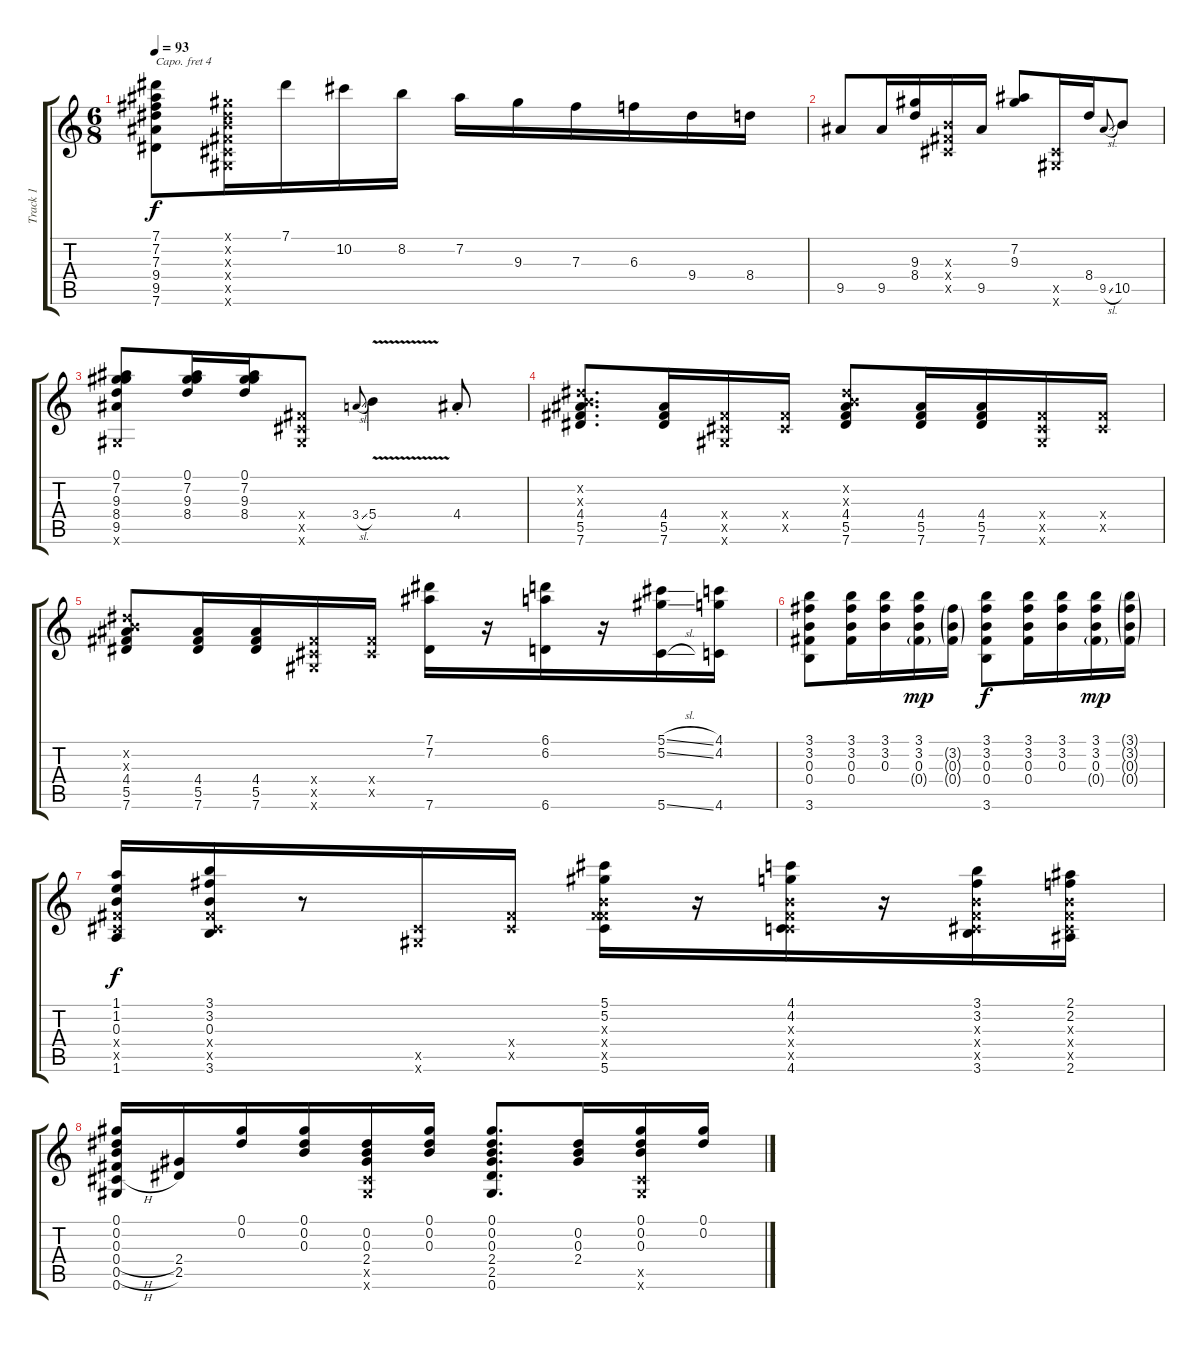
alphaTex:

\track ("Track 1" "Track 1") {instrument acousticguitarsteel}
\staff {score tabs}
\capo 4
\tuning (E4 B3 G3 D3 A2 E2) {hide}
\ts (6 8)
\tempo 93
\clef g2
\ks c
(7.1 7.2 7.3 9.4 9.5 7.6).8{dy f} (0.1{x} 0.2{x} 0.3{x} 0.4{x} 0.5{x} 0.6{x}).16 7.1.16 10.2.16 8.2.16 7.2.16 9.3.16 7.3.16 6.3.16 9.4.16 8.4.16 |
9.5.8 9.5.16 (9.3 8.4).16 (0.3{x} 0.4{x} 0.5{x}).16 9.5.16 (7.2 9.3).8 (0.5{x} 0.6{x}).16 8.4.16 9.5{sl}.8{gr onbeat} 10.5.8 |
(0.1 7.2 9.3 8.4 9.5 0.6{x}).8 (0.1 7.2 9.3 8.4).16 (0.1 7.2 9.3 8.4).16 (0.4{x} 0.5{x} 0.6{x}).8 3.4{sl}.8{gr onbeat} 5.4{v}.4 4.4{st}.8 |
(0.2{x} 0.3{x} 4.4 5.5 7.6).8{d} (4.4 5.5 7.6).16 (0.4{x} 0.5{x} 0.6{x}).16 (0.4{x} 0.5{x}).16 (0.2{x} 0.3{x} 4.4 5.5 7.6).8 (4.4 5.5 7.6).16 (4.4 5.5 7.6).16 (0.4{x} 0.5{x} 0.6{x}).16 (0.4{x} 0.5{x}).16 |
(0.2{x} 0.3{x} 4.4 5.5 7.6).8 (4.4 5.5 7.6).16 (4.4 5.5 7.6).16 (0.4{x} 0.5{x} 0.6{x}).16 (0.4{x} 0.5{x}).16 (7.1 7.2 7.6).16 r.16 (6.1 6.2 6.6).16 r.16 (5.1{sl} 5.2{sl} 5.6{sl}).16 (4.1 4.2 4.6).16 |
(3.1 3.2 0.3 0.4 3.6).8 (3.1 3.2 0.3 0.4).16 (3.1 3.2 0.3).16 (3.1 3.2 0.3 0.4{g}).16{dy mp} (3.2{g} 0.3{g} 0.4{g}).16 (3.1 3.2 0.3 0.4 3.6).8{dy f} (3.1 3.2 0.3 0.4).16 (3.1 3.2 0.3).16 (3.1 3.2 0.3 0.4{g}).16{dy mp} (3.1{g} 3.2{g} 0.3{g} 0.4{g}).16 |
(1.1 1.2 0.3 0.4{x} 0.5{x} 1.6).16{dy f} (3.1 3.2 0.3 0.4{x} 0.5{x} 3.6).16 r.8 (0.5{x} 0.6{x}).16 (0.4{x} 0.5{x}).16 (5.1 5.2 0.3{x} 0.4{x} 5.5{x} 5.6).16 r.16 (4.1 4.2 0.3{x} 0.4{x} 0.5{x} 4.6).16 r.16 (3.1 3.2 0.3{x} 0.4{x} 0.5{x} 3.6).16 (2.1 2.2 0.3{x} 0.4{x} 0.5{x} 2.6).16 |
(0.1 0.2 0.3 0.4{h} 0.5{h} 0.6).16 (2.4 2.5).16 (0.1 0.2).16 (0.1 0.2 0.3).16 (0.2 0.3 2.4 0.5{x} 0.6{x}).16 (0.1 0.2 0.3).16 (0.1 0.2 0.3 2.4 2.5 0.6).8{d} (0.2 0.3 2.4).16 (0.1 0.2 0.3 0.5{x} 0.6{x}).16 (0.1 0.2).16
